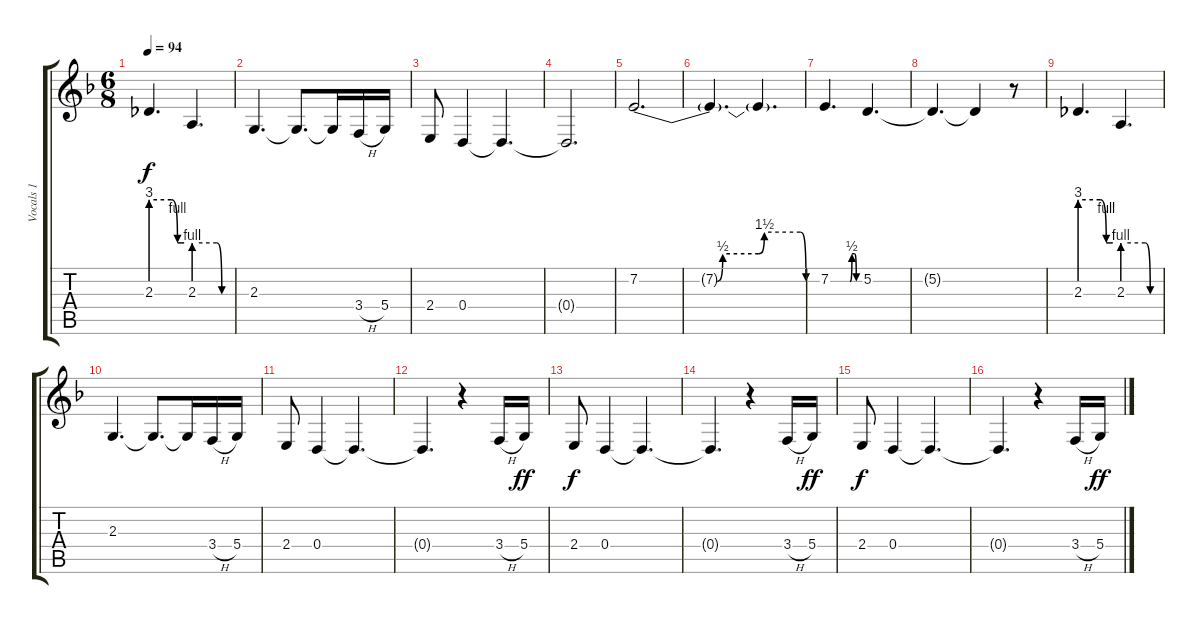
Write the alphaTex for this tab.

\track ("Vocals 1" "Vocals 1") {instrument oboe}
\staff {score tabs}
\tuning (E4 A3 F3 D3 A2 D2) {hide}
\ts (6 8)
\tempo 94
\clef g2
\ks dminor
2.3{be (custom 0 12 37 12 48 4 60 4)}.4{d dy f volume 14} 2.3{be (custom 0 4 37 4 45 0 60 0)}.4{d} |
2.3.4{d} 2.3{t}.8{d} 2.3{t}.16 3.4{h}.16 5.4.16 |
2.4.8 0.4.4 0.4{t}.4{d} |
0.4{t}.2{d volume 6} |
7.2{be (custom 0 0 28 0 30 2 43 2 45 6 58 6 60 0)}.2{d volume 14} |
7.2{t}.4{d} 7.2{t}.4{d} |
7.2{be (custom 0 0 40 0 44 2 49 2 53 0 60 0)}.4{d} 5.2.4{d} |
5.2{t}.4{d volume 7} 5.2{t}.4 r.8 |
2.3{be (custom 0 12 37 12 48 4 60 4)}.4{d volume 14} 2.3{be (custom 0 4 37 4 45 0 60 0)}.4{d} |
2.3.4{d} 2.3{t}.8{d} 2.3{t}.16 3.4{h}.16{volume 16} 5.4.16 |
2.4.8 0.4.4 0.4{t}.4{d} |
0.4{t}.4{d} r.4 3.4{h}.16 5.4.16{dy ff} |
2.4.8{dy f} 0.4.4 0.4{t}.4{d} |
0.4{t}.4{d} r.4 3.4{h}.16 5.4.16{dy ff} |
2.4.8{dy f} 0.4.4 0.4{t}.4{d} |
0.4{t}.4{d} r.4 3.4{h}.16 5.4.16{dy ff}
